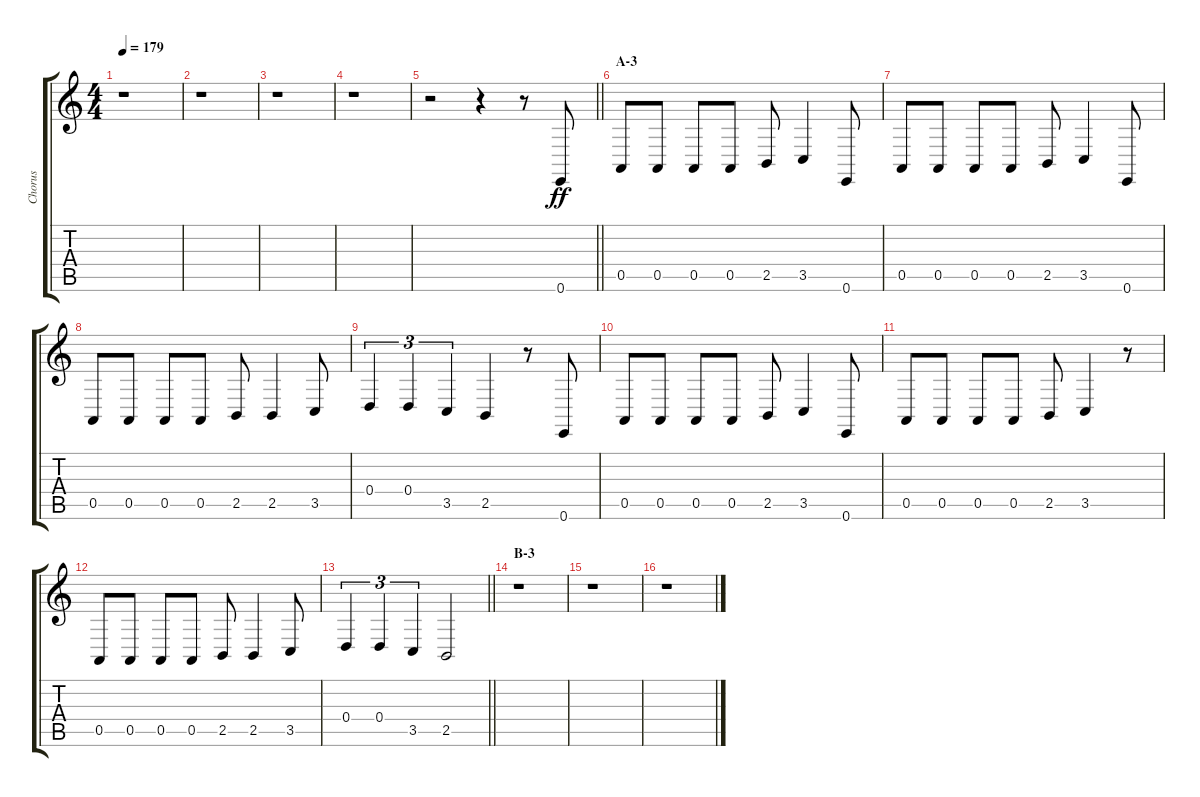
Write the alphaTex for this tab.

\track ("Chorus" "Chorus") {instrument voiceoohs}
\staff {score tabs}
\tuning (E4 B3 G3 D3 A2 E2) {hide}
\ts (4 4)
\tempo 179
\clef g2
\ks c
r.1{dy f} |
r.1 |
r.1 |
r.1 |
\barLineRight lightlight
r.2 r.4 r.8 0.6.8{dy ff} |
\section ("" "A-3")
0.5.8 0.5.8 0.5.8 0.5.8 2.5.8 3.5.4 0.6.8 |
0.5.8 0.5.8 0.5.8 0.5.8 2.5.8 3.5.4 0.6.8 |
0.5.8 0.5.8 0.5.8 0.5.8 2.5.8 2.5.4 3.5.8 |
0.4.4{tu (3 2)} 0.4.4{tu (3 2)} 3.5.4{tu (3 2)} 2.5.4 r.8 0.6.8 |
0.5.8 0.5.8 0.5.8 0.5.8 2.5.8 3.5.4 0.6.8 |
0.5.8 0.5.8 0.5.8 0.5.8 2.5.8 3.5.4 r.8 |
0.5.8 0.5.8 0.5.8 0.5.8 2.5.8 2.5.4 3.5.8 |
\barLineRight lightlight
0.4.4{tu (3 2)} 0.4.4{tu (3 2)} 3.5.4{tu (3 2)} 2.5.2 |
\section ("" "B-3")
r.1 |
r.1 |
r.1
